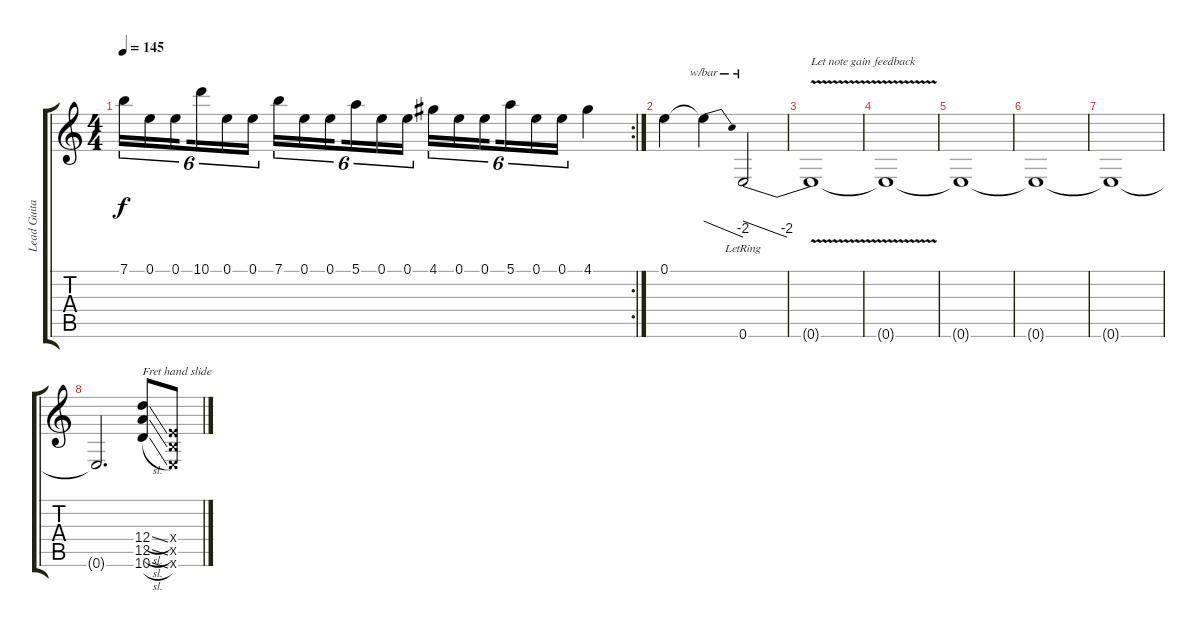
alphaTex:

\track ("Lead Guitar" "Lead Guita") {instrument distortionguitar}
\staff {score tabs}
\tuning (E4 B3 G3 D3 A2 E2) {hide}
\rc 2
\ts (4 4)
\tempo 145
\clef g2
\ks c
7.1.16{tu (6 4) dy f} 0.1.16{tu (6 4)} 0.1.16{tu (6 4) beam splitsecondary} 10.1.16{tu (6 4)} 0.1.16{tu (6 4)} 0.1.16{tu (6 4)} 7.1.16{tu (6 4)} 0.1.16{tu (6 4)} 0.1.16{tu (6 4) beam splitsecondary} 5.1.16{tu (6 4)} 0.1.16{tu (6 4)} 0.1.16{tu (6 4)} 4.1.16{tu (6 4)} 0.1.16{tu (6 4)} 0.1.16{tu (6 4) beam splitsecondary} 5.1.16{tu (6 4)} 0.1.16{tu (6 4)} 0.1.16{tu (6 4)} 4.1.4 |
0.1.4 0.1{t}.4{tbe (dive default 0 0 60 -8)} 0.6{lr}.2{tbe (dive default 0 0 60 -8)} |
0.6{v t}.1{txt "Let note gain feedback"} |
0.6{t}.1 |
0.6{t}.1 |
0.6{t}.1 |
0.6{t}.1 |
0.6{t}.2{d} (12.4{sl} 12.5{sl} 10.6{sl}).8{txt "Fret hand slide"} (2.4{x} 2.5{x} 0.6{x}).8
